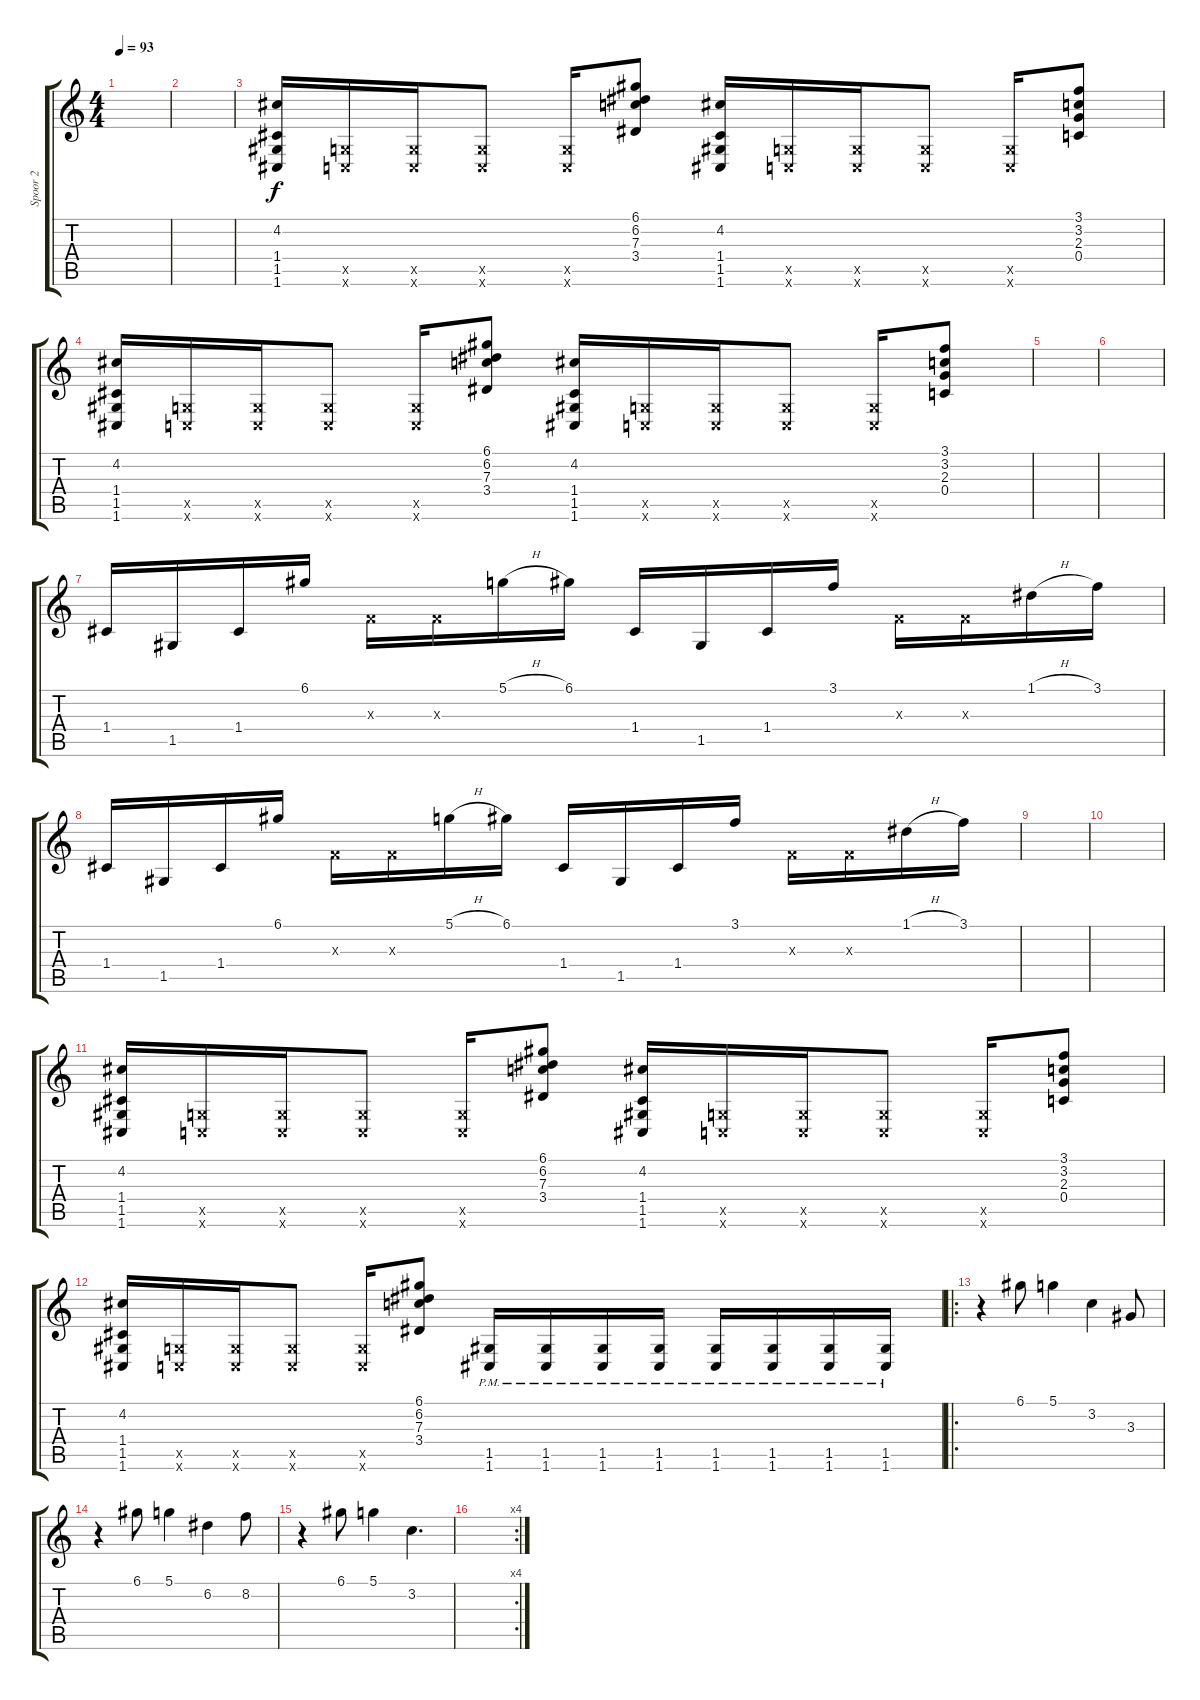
\track ("Spoor 2" "Spoor 2") {instrument distortionguitar}
\staff {score tabs}
\tuning (D4 A3 F3 C3 G2 C2) {hide}
\ts (4 4)
\tempo 93
\clef g2
\ks c
|
|
(4.2 1.4 1.5 1.6).16 (0.5{x} 0.6{x}).16 (0.5{x} 0.6{x}).16 (0.5{x} 0.6{x}).8 (0.5{x} 0.6{x}).16 (6.1 6.2 7.3 3.4).8 (4.2 1.4 1.5 1.6).16 (0.5{x} 0.6{x}).16 (0.5{x} 0.6{x}).16 (0.5{x} 0.6{x}).8 (0.5{x} 0.6{x}).16 (3.1 3.2 2.3 0.4).8 |
(4.2 1.4 1.5 1.6).16 (0.5{x} 0.6{x}).16 (0.5{x} 0.6{x}).16 (0.5{x} 0.6{x}).8 (0.5{x} 0.6{x}).16 (6.1 6.2 7.3 3.4).8 (4.2 1.4 1.5 1.6).16 (0.5{x} 0.6{x}).16 (0.5{x} 0.6{x}).16 (0.5{x} 0.6{x}).8 (0.5{x} 0.6{x}).16 (3.1 3.2 2.3 0.4).8 |
|
|
1.4.16 1.5.16 1.4.16 6.1.16 0.3{x}.16 0.3{x}.16 5.1{h}.16 6.1.16 1.4.16 1.5.16 1.4.16 3.1.16 0.3{x}.16 0.3{x}.16 1.1{h}.16 3.1.16 |
1.4.16 1.5.16 1.4.16 6.1.16 0.3{x}.16 0.3{x}.16 5.1{h}.16 6.1.16 1.4.16 1.5.16 1.4.16 3.1.16 0.3{x}.16 0.3{x}.16 1.1{h}.16 3.1.16 |
|
|
(4.2 1.4 1.5 1.6).16 (0.5{x} 0.6{x}).16 (0.5{x} 0.6{x}).16 (0.5{x} 0.6{x}).8 (0.5{x} 0.6{x}).16 (6.1 6.2 7.3 3.4).8 (4.2 1.4 1.5 1.6).16 (0.5{x} 0.6{x}).16 (0.5{x} 0.6{x}).16 (0.5{x} 0.6{x}).8 (0.5{x} 0.6{x}).16 (3.1 3.2 2.3 0.4).8 |
(4.2 1.4 1.5 1.6).16 (0.5{x} 0.6{x}).16 (0.5{x} 0.6{x}).16 (0.5{x} 0.6{x}).8 (0.5{x} 0.6{x}).16 (6.1 6.2 7.3 3.4).8 (1.5{pm} 1.6{pm}).16 (1.5{pm} 1.6{pm}).16 (1.5{pm} 1.6{pm}).16 (1.5{pm} 1.6{pm}).16 (1.5{pm} 1.6{pm}).16 (1.5{pm} 1.6{pm}).16 (1.5{pm} 1.6{pm}).16 (1.5{pm} 1.6{pm}).16 |
\ro
r.4 6.1.8 5.1.4 3.2.4 3.3.8 |
r.4 6.1.8 5.1.4 6.2.4 8.2.8 |
r.4 6.1.8 5.1.4 3.2.4{d} |
\rc 4
